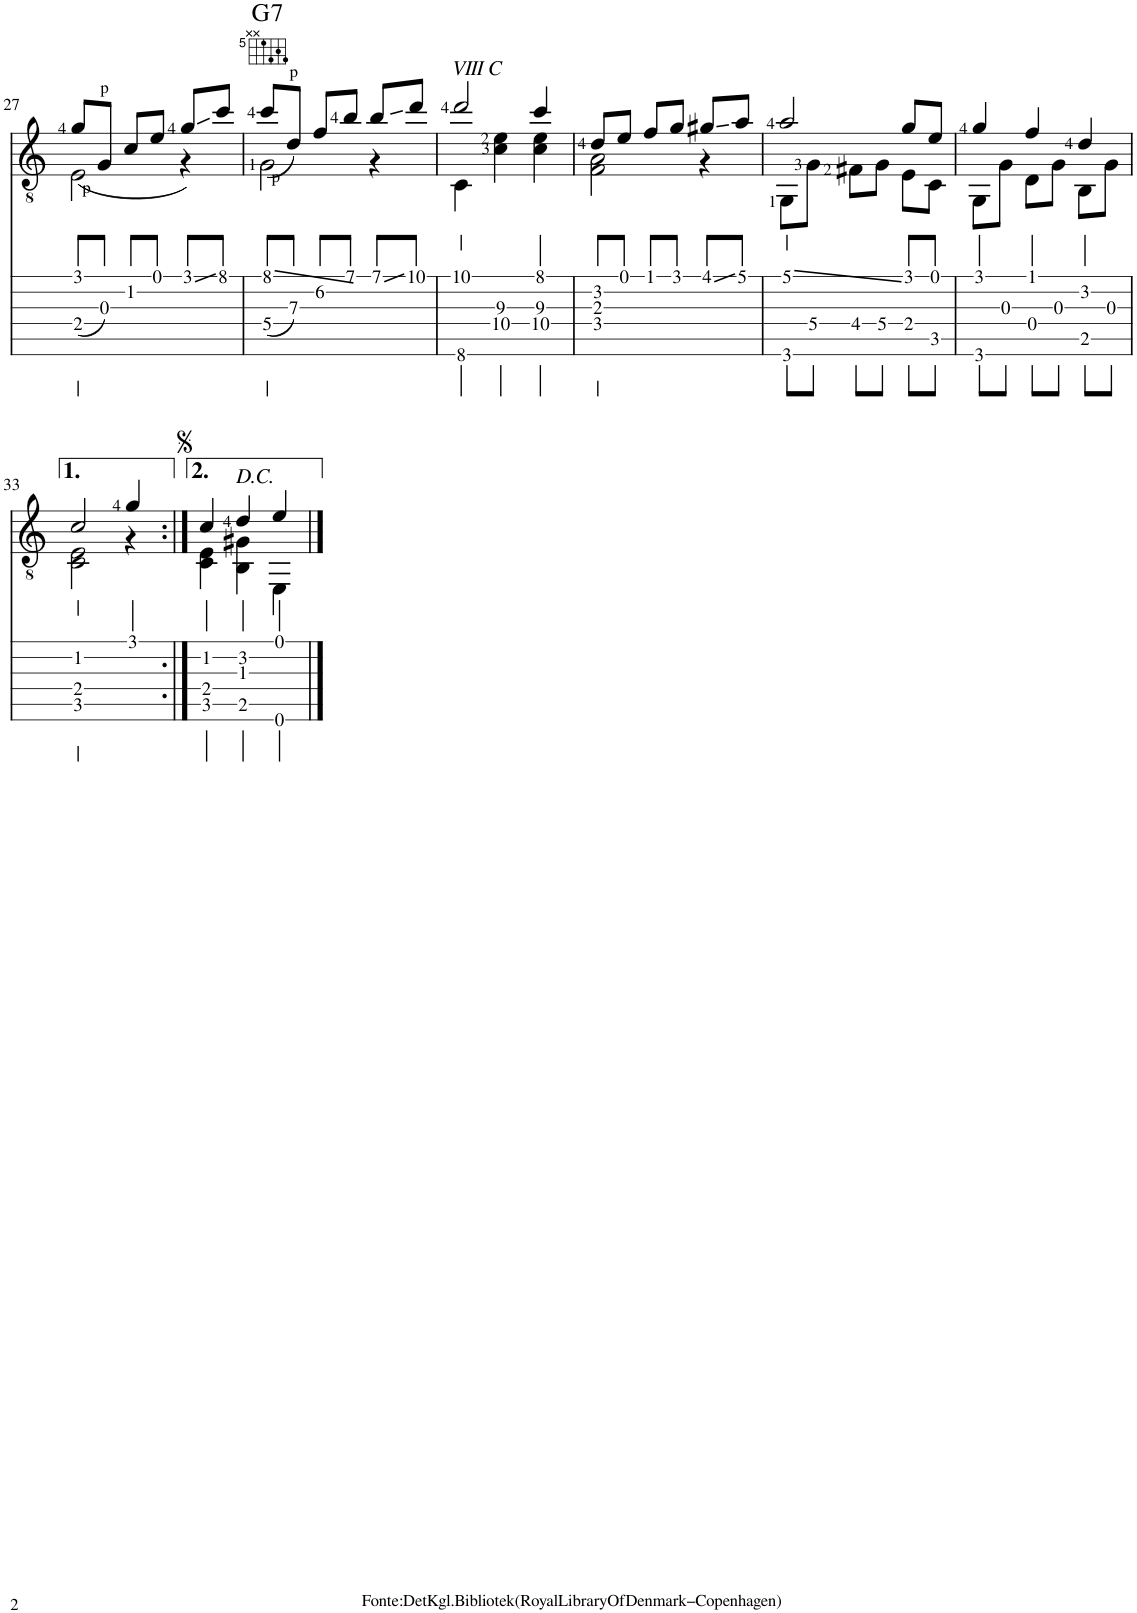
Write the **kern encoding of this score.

**kern	**kern	**harte
*part2	*part1	*part1
*staff2	*staff1	*
*I"Chitarra classica (Intavolatura)	*I"Guitar	*
!!LO:PB:g=z
*	*clefGv2	*
*k[]	*k[]	*
*M3/4	*M3/4	*
=27	=27	=27
*^	*^	*
8g/L	(2E\	8g/L	(2E\	.
(8G/J	.	8G/J	.	.
8c/L	.	8c/L	.	.
8e/J	.	8e/J	.	.
8g/L	4r	8g/L	4r)	.
8cc/J	.	8cc/J	.	.
=28	=28	=28	=28	=28
!	!	!	!	!LO:H:kt=7
8cc/L	2G\	8cc/L	2G\	G:7
8d/J)	.	(8d/J	.	.
8f/L	.	8f/L	.	.
8b/J	.	8b/J	.	.
8b/L	4r	8b/L	4r	.
8dd/J	.	8dd/J	.	.
=29	=29	=29	=29	=29
!	!	!LO:TX:a:i:t=VIII C	!	!
2dd/	4C\	2dd/	4C\	.
.	4c\ 4e\	.	4c\ 4e\	.
4cc/	4c\ 4e\	4cc/	4c\ 4e\	.
=30	=30	=30	=30	=30
8d/L	2F\ 2A\	8d/L	2F\ 2A\	.
8e/J	.	8e/J	.	.
8f/L	.	8f/L	.	.
8g/J	.	8g/J	.	.
8g#X/L	4r	8g#X/L	4r	.
8a/J	.	8a/J	.	.
=31	=31	=31	=31	=31
2a/	8GG\L	2a/	8GG\L	.
.	8G\J	.	8G\J	.
.	8F#X\L	.	8F#X\L	.
.	8G\J	.	8G\J	.
8g/L	8E\L	8g/L	8E\L	.
8e/J	8C\J	8e/J	8C\J	.
=32	=32	=32	=32	=32
4g/	8GG\L	4g/	8GG\L	.
.	8G\J	.	8G\J	.
4f/	8D\L	4f/	8D\L	.
.	8G\J	.	8G\J	.
4d/	8BB\L	4d/	8BB\L	.
.	8G\J	.	8G\J	.
!!LO:LB:g=z	!!
=33	=33	=33	=33	=33
2c/	2C\ 2E\	2c/	2C\ 2E\	.
4g/	4r	4g/	4r	.
=34:|!	=34:|!	=34:|!	=34:|!	=34:|!
4c/	4C\ 4E\	4c/	4C\ 4E\	.
4d/	4BB\ 4G#X\	4d/	4BB\ 4G#X\	.
4e/	4EE\	4e/	4EE\	.
*v	*v	*	*	*
*	*v	*v	*
==	==	==
*-	*-	*-
